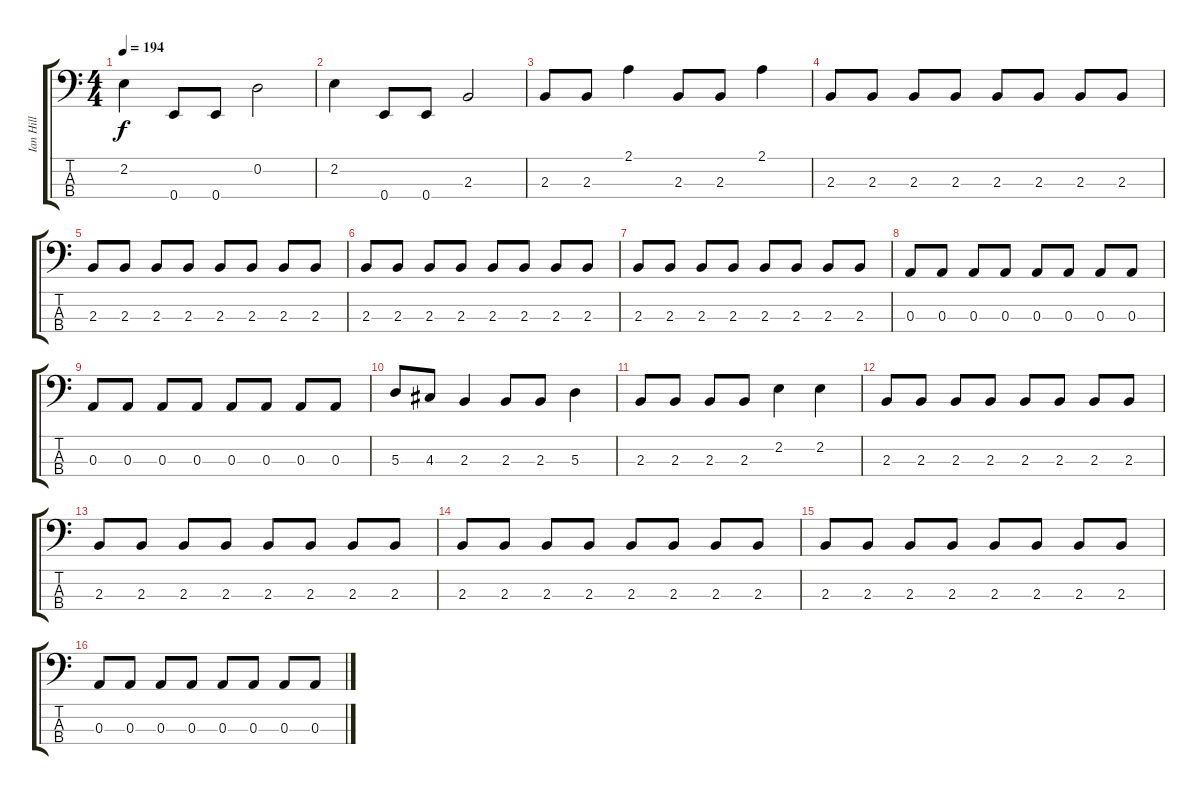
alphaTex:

\track ("Ian Hill" "Ian Hill") {instrument electricbasspick}
\staff {score tabs}
\tuning (G2 D2 A1 E1) {hide}
\ts (4 4)
\tempo 194
\clef f4
\ks c
2.2.4{dy f} 0.4.8 0.4.8 0.2.2 |
2.2.4 0.4.8 0.4.8 2.3.2 |
2.3.8 2.3.8 2.1.4 2.3.8 2.3.8 2.1.4 |
2.3.8 2.3.8 2.3.8 2.3.8 2.3.8 2.3.8 2.3.8 2.3.8 |
2.3.8 2.3.8 2.3.8 2.3.8 2.3.8 2.3.8 2.3.8 2.3.8 |
2.3.8 2.3.8 2.3.8 2.3.8 2.3.8 2.3.8 2.3.8 2.3.8 |
2.3.8 2.3.8 2.3.8 2.3.8 2.3.8 2.3.8 2.3.8 2.3.8 |
0.3.8 0.3.8 0.3.8 0.3.8 0.3.8 0.3.8 0.3.8 0.3.8 |
0.3.8 0.3.8 0.3.8 0.3.8 0.3.8 0.3.8 0.3.8 0.3.8 |
5.3.8 4.3.8 2.3.4 2.3.8 2.3.8 5.3.4 |
2.3.8 2.3.8 2.3.8 2.3.8 2.2.4 2.2.4 |
2.3.8 2.3.8 2.3.8 2.3.8 2.3.8 2.3.8 2.3.8 2.3.8 |
2.3.8 2.3.8 2.3.8 2.3.8 2.3.8 2.3.8 2.3.8 2.3.8 |
2.3.8 2.3.8 2.3.8 2.3.8 2.3.8 2.3.8 2.3.8 2.3.8 |
2.3.8 2.3.8 2.3.8 2.3.8 2.3.8 2.3.8 2.3.8 2.3.8 |
0.3.8 0.3.8 0.3.8 0.3.8 0.3.8 0.3.8 0.3.8 0.3.8
